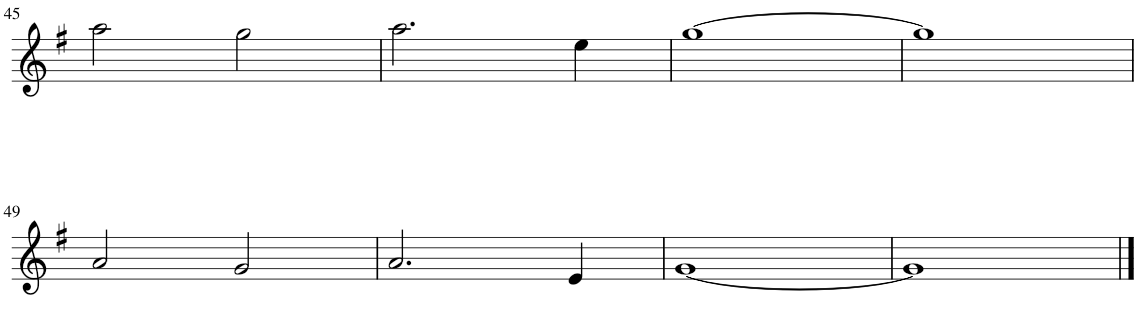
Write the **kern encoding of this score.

**kern
*part1
*staff1
*I"Flute, Flute
*I'Fl
!!LO:PB:g=z
*clefG2
*k[f#]
*M4/4
=45
2aa\
2gg\
=46
2.aa\
4ee\
=47
[1gg
=48
1gg]
!!LO:LB:g=z
=49
2a/
2g/
=50
2.a/
4e/
=51
[1g
=52
1g]
==
*-
